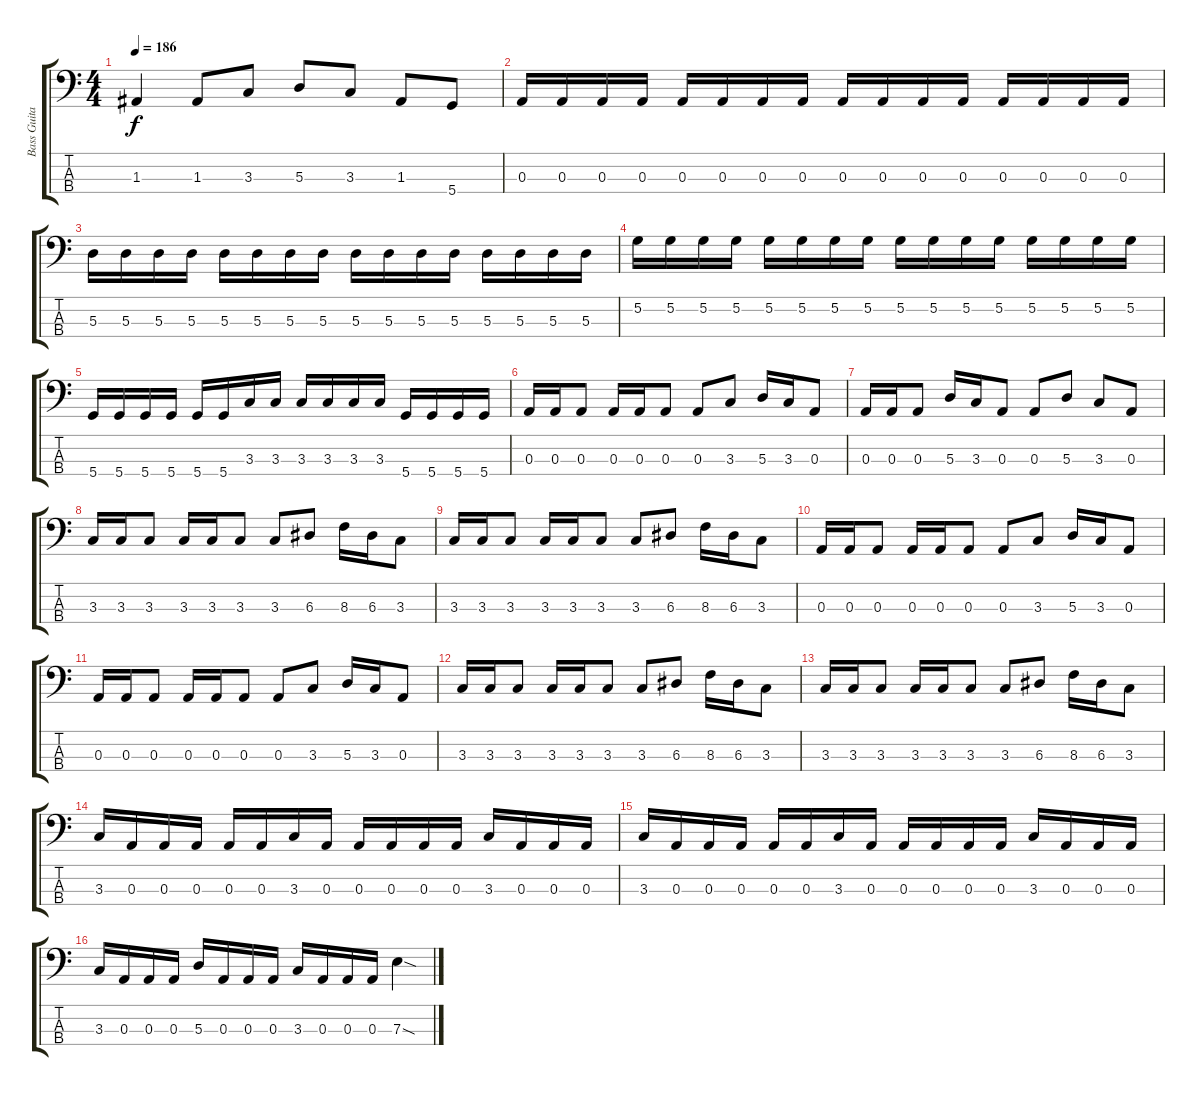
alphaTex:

\track ("Bass Guitar" "Bass Guita") {instrument electricbassfinger}
\staff {score tabs}
\tuning (G2 D2 A1 D1) {hide}
\ts (4 4)
\tempo 186
\clef f4
\ks c
1.3.4{dy f} 1.3.8 3.3.8 5.3.8 3.3.8 1.3.8 5.4.8 |
0.3.16 0.3.16 0.3.16 0.3.16 0.3.16 0.3.16 0.3.16 0.3.16 0.3.16 0.3.16 0.3.16 0.3.16 0.3.16 0.3.16 0.3.16 0.3.16 |
5.3.16 5.3.16 5.3.16 5.3.16 5.3.16 5.3.16 5.3.16 5.3.16 5.3.16 5.3.16 5.3.16 5.3.16 5.3.16 5.3.16 5.3.16 5.3.16 |
5.2.16 5.2.16 5.2.16 5.2.16 5.2.16 5.2.16 5.2.16 5.2.16 5.2.16 5.2.16 5.2.16 5.2.16 5.2.16 5.2.16 5.2.16 5.2.16 |
5.4.16 5.4.16 5.4.16 5.4.16 5.4.16 5.4.16 3.3.16 3.3.16 3.3.16 3.3.16 3.3.16 3.3.16 5.4.16 5.4.16 5.4.16 5.4.16 |
0.3.16 0.3.16 0.3.8 0.3.16 0.3.16 0.3.8 0.3.8 3.3.8 5.3.16 3.3.16 0.3.8 |
0.3.16 0.3.16 0.3.8 5.3.16 3.3.16 0.3.8 0.3.8 5.3.8 3.3.8 0.3.8 |
3.3.16 3.3.16 3.3.8 3.3.16 3.3.16 3.3.8 3.3.8 6.3.8 8.3.16 6.3.16 3.3.8 |
3.3.16 3.3.16 3.3.8 3.3.16 3.3.16 3.3.8 3.3.8 6.3.8 8.3.16 6.3.16 3.3.8 |
0.3.16 0.3.16 0.3.8 0.3.16 0.3.16 0.3.8 0.3.8 3.3.8 5.3.16 3.3.16 0.3.8 |
0.3.16 0.3.16 0.3.8 0.3.16 0.3.16 0.3.8 0.3.8 3.3.8 5.3.16 3.3.16 0.3.8 |
3.3.16 3.3.16 3.3.8 3.3.16 3.3.16 3.3.8 3.3.8 6.3.8 8.3.16 6.3.16 3.3.8 |
3.3.16 3.3.16 3.3.8 3.3.16 3.3.16 3.3.8 3.3.8 6.3.8 8.3.16 6.3.16 3.3.8 |
3.3.16 0.3.16 0.3.16 0.3.16 0.3.16 0.3.16 3.3.16 0.3.16 0.3.16 0.3.16 0.3.16 0.3.16 3.3.16 0.3.16 0.3.16 0.3.16 |
3.3.16 0.3.16 0.3.16 0.3.16 0.3.16 0.3.16 3.3.16 0.3.16 0.3.16 0.3.16 0.3.16 0.3.16 3.3.16 0.3.16 0.3.16 0.3.16 |
3.3.16 0.3.16 0.3.16 0.3.16 5.3.16 0.3.16 0.3.16 0.3.16 3.3.16 0.3.16 0.3.16 0.3.16 7.3{sod}.4
